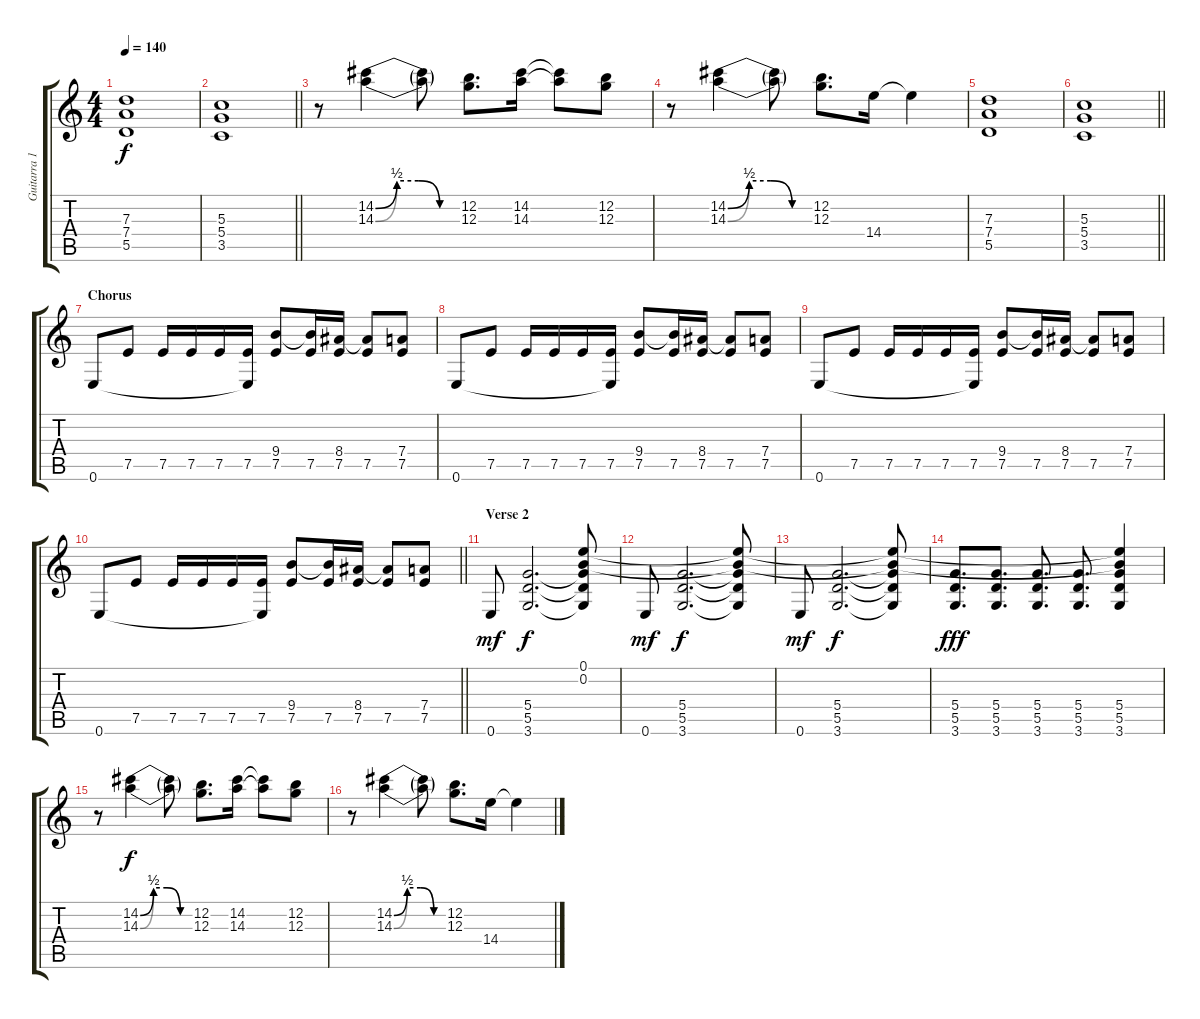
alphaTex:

\track ("Guitarra 1" "Guitarra 1") {instrument overdrivenguitar}
\staff {score tabs}
\tuning (E4 B3 G3 D3 A2 E2) {hide}
\ts (4 4)
\tempo 140
\clef g2
\ks c
(7.3 7.4 5.5).1{dy f} |
\barLineRight lightlight
(5.3 5.4 3.5).1 |
r.8 (14.2{be (custom 0 0 15 2 30 2 45 0 60 0)} 14.3{be (custom 0 0 15 2 30 2 45 0 60 0)}).4 (14.2{t} 14.3{t}).8 (12.2 12.3).8{d} (14.2 14.3).16 (14.2{t} 14.3{t}).8 (12.2 12.3).8 |
r.8 (14.2{be (custom 0 0 15 2 30 2 45 0 60 0)} 14.3{be (custom 0 0 15 2 30 2 45 0 60 0)}).4 (14.2{t} 14.3{t}).8 (12.2 12.3).8{d} 14.4.16 14.4{t}.4 |
(7.3 7.4 5.5).1 |
\barLineRight lightlight
(5.3 5.4 3.5).1 |
\section ("" "Chorus")
0.6.8 7.5.8 7.5.16 7.5.16 7.5.16 (7.5 0.6{t}).16 (9.4 7.5).8 (9.4{t} 7.5).16 (8.4 7.5).16 (8.4{t} 7.5).8 (7.4 7.5).8 |
0.6.8 7.5.8 7.5.16 7.5.16 7.5.16 (7.5 0.6{t}).16 (9.4 7.5).8 (9.4{t} 7.5).16 (8.4 7.5).16 (8.4{t} 7.5).8 (7.4 7.5).8 |
0.6.8 7.5.8 7.5.16 7.5.16 7.5.16 (7.5 0.6{t}).16 (9.4 7.5).8 (9.4{t} 7.5).16 (8.4 7.5).16 (8.4{t} 7.5).8 (7.4 7.5).8 |
\barLineRight lightlight
0.6.8 7.5.8 7.5.16 7.5.16 7.5.16 (7.5 0.6{t}).16 (9.4 7.5).8 (9.4{t} 7.5).16 (8.4 7.5).16 (8.4{t} 7.5).8 (7.4 7.5).8 |
\section ("" "Verse 2")
0.6.8{dy mf} (5.4 5.5 3.6).2{d dy f} (0.1 0.2 5.4{t} 5.5{t} 3.6{t}).8 |
0.6.8{dy mf} (5.4 5.5 3.6).2{d dy f} (0.1{t} 0.2{t} 5.4{t} 5.5{t} 3.6{t}).8 |
0.6.8{dy mf} (5.4 5.5 3.6).2{d dy f} (0.1{t} 0.2{t} 5.4{t} 5.5{t} 3.6{t}).8 |
(5.4 5.5 3.6).8{d dy fff} (5.4 5.5 3.6).8{d} (5.4 5.5 3.6).8{d} (5.4 5.5 3.6).8{d} (0.1{t} 0.2{t} 5.4 5.5 3.6).4 |
r.8 (14.2{be (custom 0 0 15 2 30 2 45 0 60 0)} 14.3{be (custom 0 0 15 2 30 2 45 0 60 0)}).4{dy f} (14.2{t} 14.3{t}).8 (12.2 12.3).8{d} (14.2 14.3).16 (14.2{t} 14.3{t}).8 (12.2 12.3).8 |
r.8 (14.2{be (custom 0 0 15 2 30 2 45 0 60 0)} 14.3{be (custom 0 0 15 2 30 2 45 0 60 0)}).4 (14.2{t} 14.3{t}).8 (12.2 12.3).8{d} 14.4.16 14.4{t}.4
